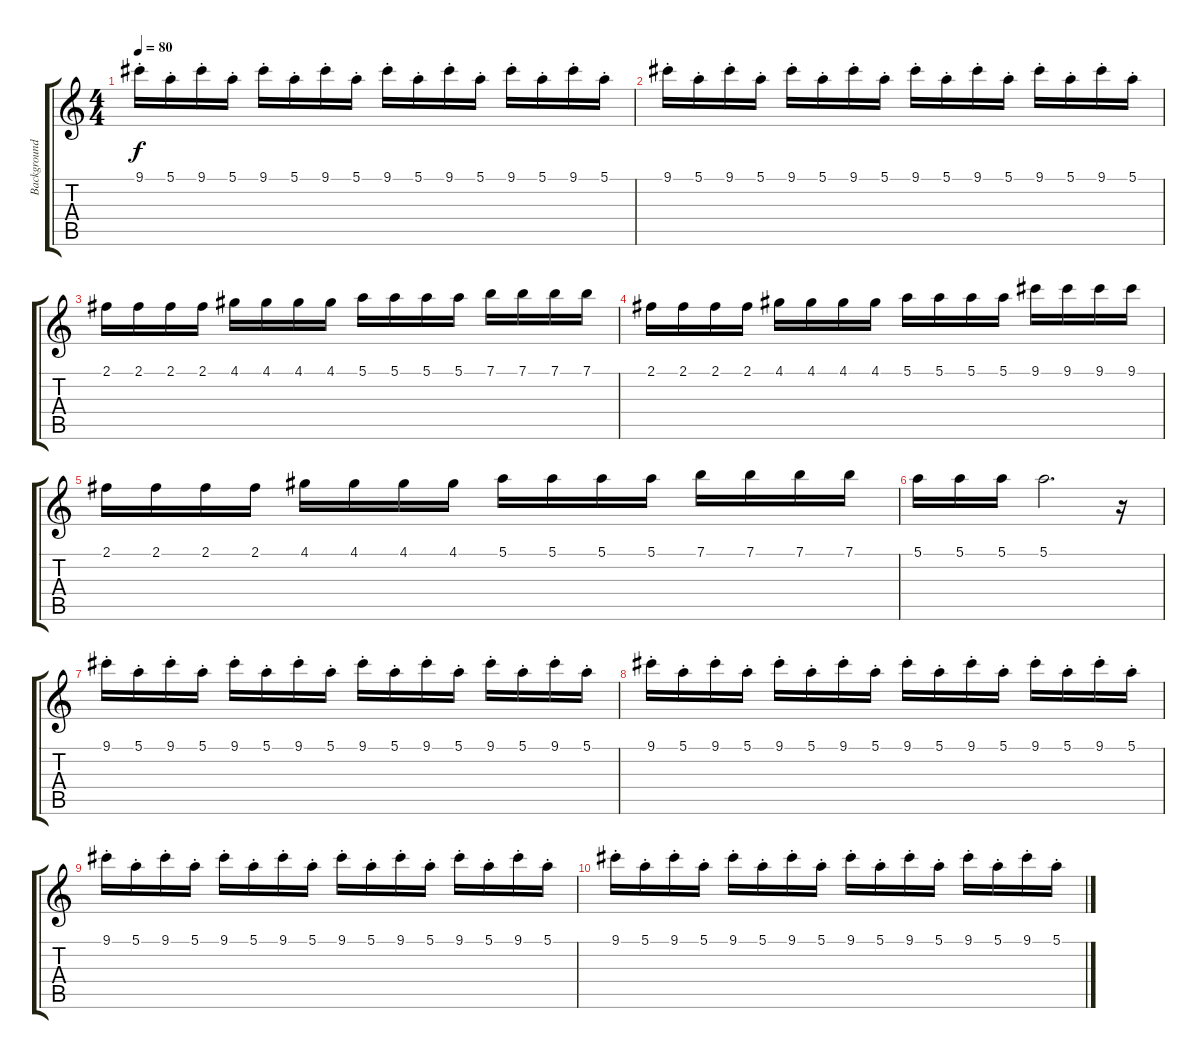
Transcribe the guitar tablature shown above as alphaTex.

\track ("Background 1" "Background") {instrument overdrivenguitar}
\staff {score tabs}
\tuning (E4 B3 G3 D3 A2 E2) {hide}
\ts (4 4)
\tempo 80
\clef g2
\ks c
9.1{st}.16{dy f} 5.1{st}.16 9.1{st}.16 5.1{st}.16 9.1{st}.16 5.1{st}.16 9.1{st}.16 5.1{st}.16 9.1{st}.16 5.1{st}.16 9.1{st}.16 5.1{st}.16 9.1{st}.16 5.1{st}.16 9.1{st}.16 5.1{st}.16 |
9.1{st}.16 5.1{st}.16 9.1{st}.16 5.1{st}.16 9.1{st}.16 5.1{st}.16 9.1{st}.16 5.1{st}.16 9.1{st}.16 5.1{st}.16 9.1{st}.16 5.1{st}.16 9.1{st}.16 5.1{st}.16 9.1{st}.16 5.1{st}.16 |
2.1.16 2.1.16 2.1.16 2.1.16 4.1.16 4.1.16 4.1.16 4.1.16 5.1.16 5.1.16 5.1.16 5.1.16 7.1.16 7.1.16 7.1.16 7.1.16 |
2.1.16 2.1.16 2.1.16 2.1.16 4.1.16 4.1.16 4.1.16 4.1.16 5.1.16 5.1.16 5.1.16 5.1.16 9.1.16 9.1.16 9.1.16 9.1.16 |
2.1.16 2.1.16 2.1.16 2.1.16 4.1.16 4.1.16 4.1.16 4.1.16 5.1.16 5.1.16 5.1.16 5.1.16 7.1.16 7.1.16 7.1.16 7.1.16 |
5.1.16 5.1.16 5.1.16 5.1.2{d} r.16 |
9.1{st}.16 5.1{st}.16 9.1{st}.16 5.1{st}.16 9.1{st}.16 5.1{st}.16 9.1{st}.16 5.1{st}.16 9.1{st}.16 5.1{st}.16 9.1{st}.16 5.1{st}.16 9.1{st}.16 5.1{st}.16 9.1{st}.16 5.1{st}.16 |
9.1{st}.16 5.1{st}.16 9.1{st}.16 5.1{st}.16 9.1{st}.16 5.1{st}.16 9.1{st}.16 5.1{st}.16 9.1{st}.16 5.1{st}.16 9.1{st}.16 5.1{st}.16 9.1{st}.16 5.1{st}.16 9.1{st}.16 5.1{st}.16 |
9.1{st}.16 5.1{st}.16 9.1{st}.16 5.1{st}.16 9.1{st}.16 5.1{st}.16 9.1{st}.16 5.1{st}.16 9.1{st}.16 5.1{st}.16 9.1{st}.16 5.1{st}.16 9.1{st}.16 5.1{st}.16 9.1{st}.16 5.1{st}.16 |
9.1{st}.16 5.1{st}.16 9.1{st}.16 5.1{st}.16 9.1{st}.16 5.1{st}.16 9.1{st}.16 5.1{st}.16 9.1{st}.16 5.1{st}.16 9.1{st}.16 5.1{st}.16 9.1{st}.16 5.1{st}.16 9.1{st}.16 5.1{st}.16
